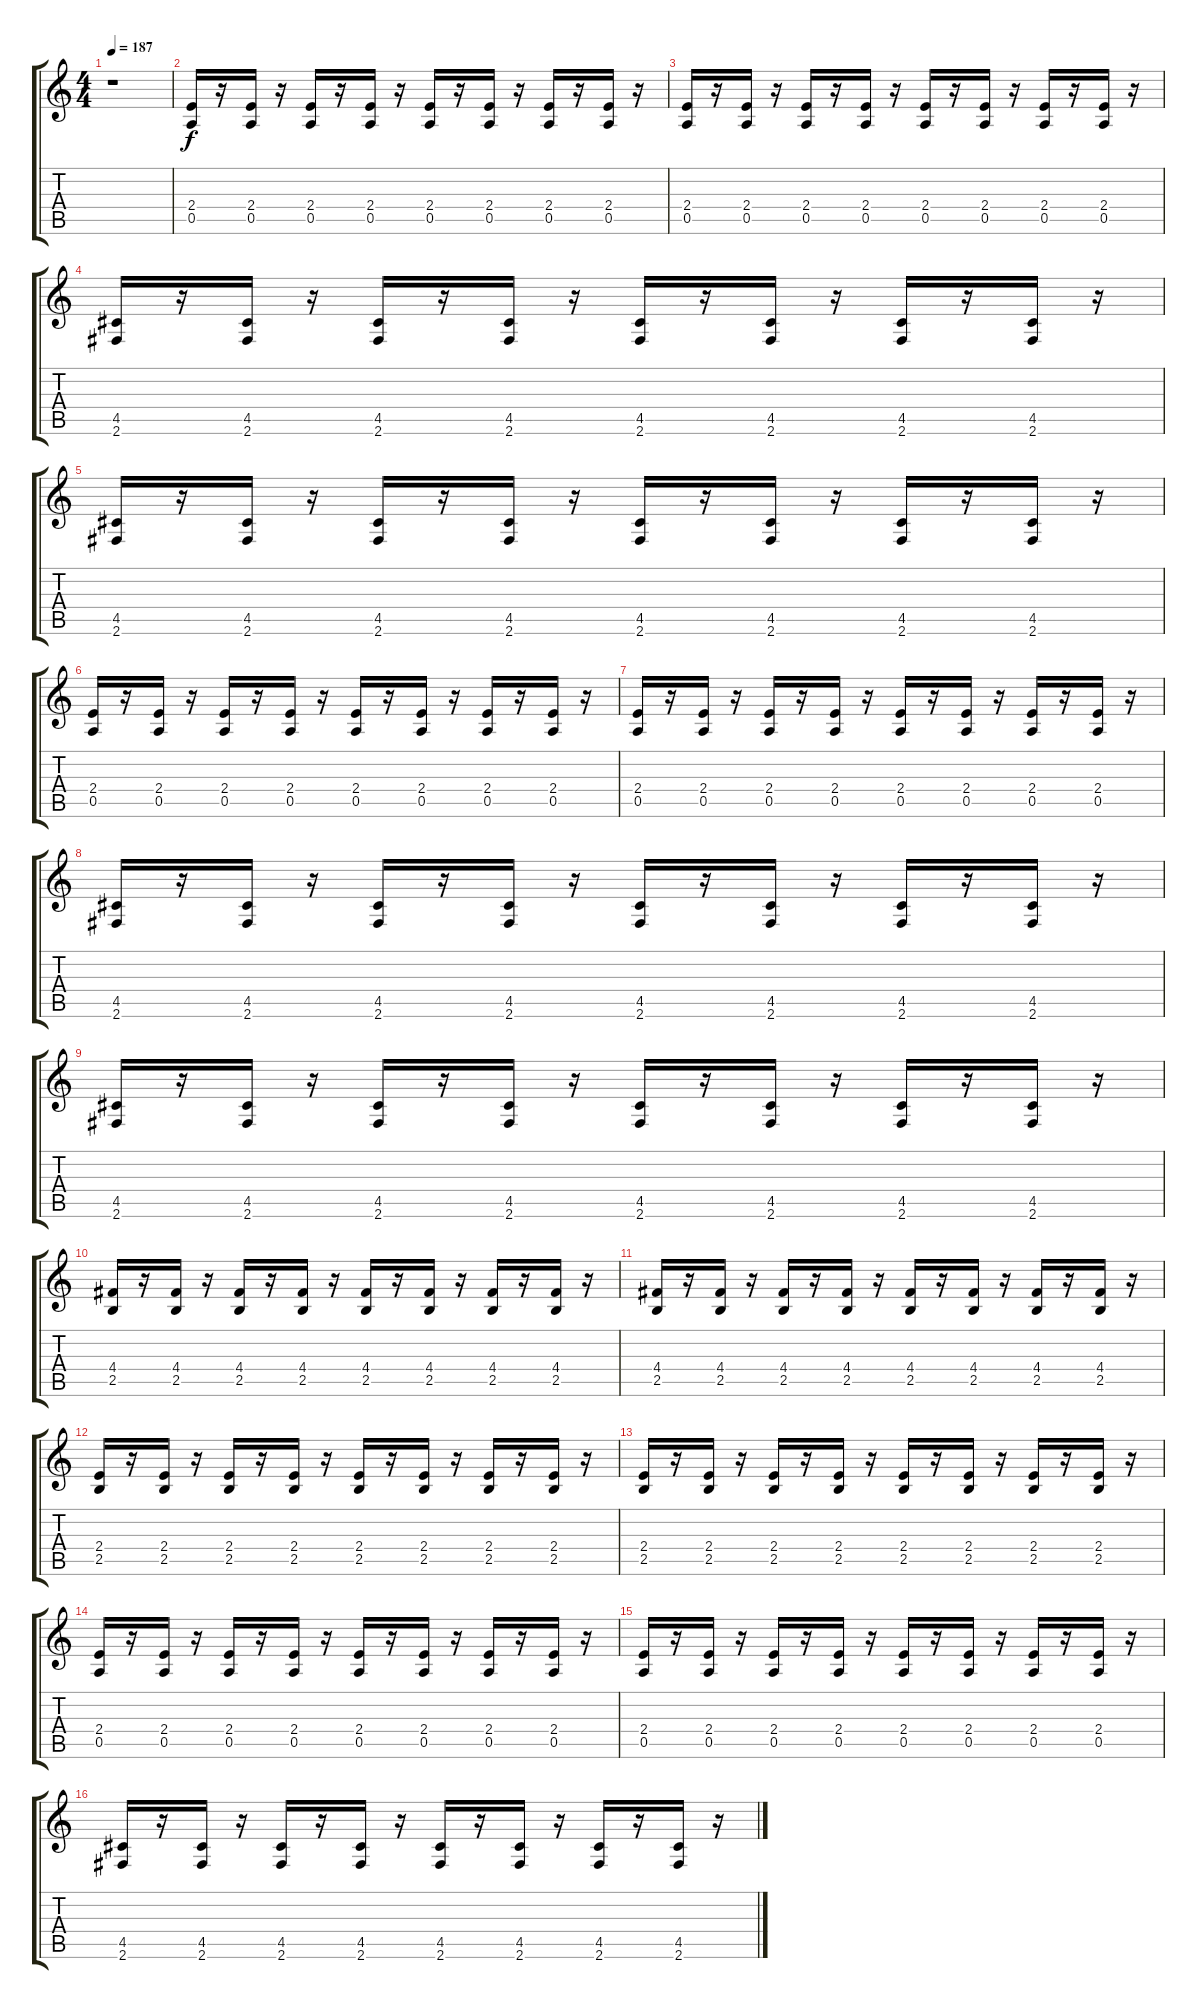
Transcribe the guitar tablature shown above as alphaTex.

\track "" {instrument overdrivenguitar}
\staff {score tabs}
\tuning (E4 B3 G3 D3 A2 E2) {hide}
\ts (4 4)
\tempo 187
\clef g2
\ks c
r.1{dy f instrument overdrivenguitar} |
(2.4 0.5).16 r.16 (2.4 0.5).16 r.16 (2.4 0.5).16 r.16 (2.4 0.5).16 r.16 (2.4 0.5).16 r.16 (2.4 0.5).16 r.16 (2.4 0.5).16 r.16 (2.4 0.5).16 r.16 |
(2.4 0.5).16 r.16 (2.4 0.5).16 r.16 (2.4 0.5).16 r.16 (2.4 0.5).16 r.16 (2.4 0.5).16 r.16 (2.4 0.5).16 r.16 (2.4 0.5).16 r.16 (2.4 0.5).16 r.16 |
(4.5 2.6).16 r.16 (4.5 2.6).16 r.16 (4.5 2.6).16 r.16 (4.5 2.6).16 r.16 (4.5 2.6).16 r.16 (4.5 2.6).16 r.16 (4.5 2.6).16 r.16 (4.5 2.6).16 r.16 |
(4.5 2.6).16 r.16 (4.5 2.6).16 r.16 (4.5 2.6).16 r.16 (4.5 2.6).16 r.16 (4.5 2.6).16 r.16 (4.5 2.6).16 r.16 (4.5 2.6).16 r.16 (4.5 2.6).16 r.16 |
(2.4 0.5).16 r.16 (2.4 0.5).16 r.16 (2.4 0.5).16 r.16 (2.4 0.5).16 r.16 (2.4 0.5).16 r.16 (2.4 0.5).16 r.16 (2.4 0.5).16 r.16 (2.4 0.5).16 r.16 |
(2.4 0.5).16 r.16 (2.4 0.5).16 r.16 (2.4 0.5).16 r.16 (2.4 0.5).16 r.16 (2.4 0.5).16 r.16 (2.4 0.5).16 r.16 (2.4 0.5).16 r.16 (2.4 0.5).16 r.16 |
(4.5 2.6).16 r.16 (4.5 2.6).16 r.16 (4.5 2.6).16 r.16 (4.5 2.6).16 r.16 (4.5 2.6).16 r.16 (4.5 2.6).16 r.16 (4.5 2.6).16 r.16 (4.5 2.6).16 r.16 |
(4.5 2.6).16 r.16 (4.5 2.6).16 r.16 (4.5 2.6).16 r.16 (4.5 2.6).16 r.16 (4.5 2.6).16 r.16 (4.5 2.6).16 r.16 (4.5 2.6).16 r.16 (4.5 2.6).16 r.16 |
(4.4 2.5).16 r.16 (4.4 2.5).16 r.16 (4.4 2.5).16 r.16 (4.4 2.5).16 r.16 (4.4 2.5).16 r.16 (4.4 2.5).16 r.16 (4.4 2.5).16 r.16 (4.4 2.5).16 r.16 |
(4.4 2.5).16 r.16 (4.4 2.5).16 r.16 (4.4 2.5).16 r.16 (4.4 2.5).16 r.16 (4.4 2.5).16 r.16 (4.4 2.5).16 r.16 (4.4 2.5).16 r.16 (4.4 2.5).16 r.16 |
(2.4 2.5).16 r.16 (2.4 2.5).16 r.16 (2.4 2.5).16 r.16 (2.4 2.5).16 r.16 (2.4 2.5).16 r.16 (2.4 2.5).16 r.16 (2.4 2.5).16 r.16 (2.4 2.5).16 r.16 |
(2.4 2.5).16 r.16 (2.4 2.5).16 r.16 (2.4 2.5).16 r.16 (2.4 2.5).16 r.16 (2.4 2.5).16 r.16 (2.4 2.5).16 r.16 (2.4 2.5).16 r.16 (2.4 2.5).16 r.16 |
(2.4 0.5).16 r.16 (2.4 0.5).16 r.16 (2.4 0.5).16 r.16 (2.4 0.5).16 r.16 (2.4 0.5).16 r.16 (2.4 0.5).16 r.16 (2.4 0.5).16 r.16 (2.4 0.5).16 r.16 |
(2.4 0.5).16 r.16 (2.4 0.5).16 r.16 (2.4 0.5).16 r.16 (2.4 0.5).16 r.16 (2.4 0.5).16 r.16 (2.4 0.5).16 r.16 (2.4 0.5).16 r.16 (2.4 0.5).16 r.16 |
(4.5 2.6).16 r.16 (4.5 2.6).16 r.16 (4.5 2.6).16 r.16 (4.5 2.6).16 r.16 (4.5 2.6).16 r.16 (4.5 2.6).16 r.16 (4.5 2.6).16 r.16 (4.5 2.6).16 r.16
